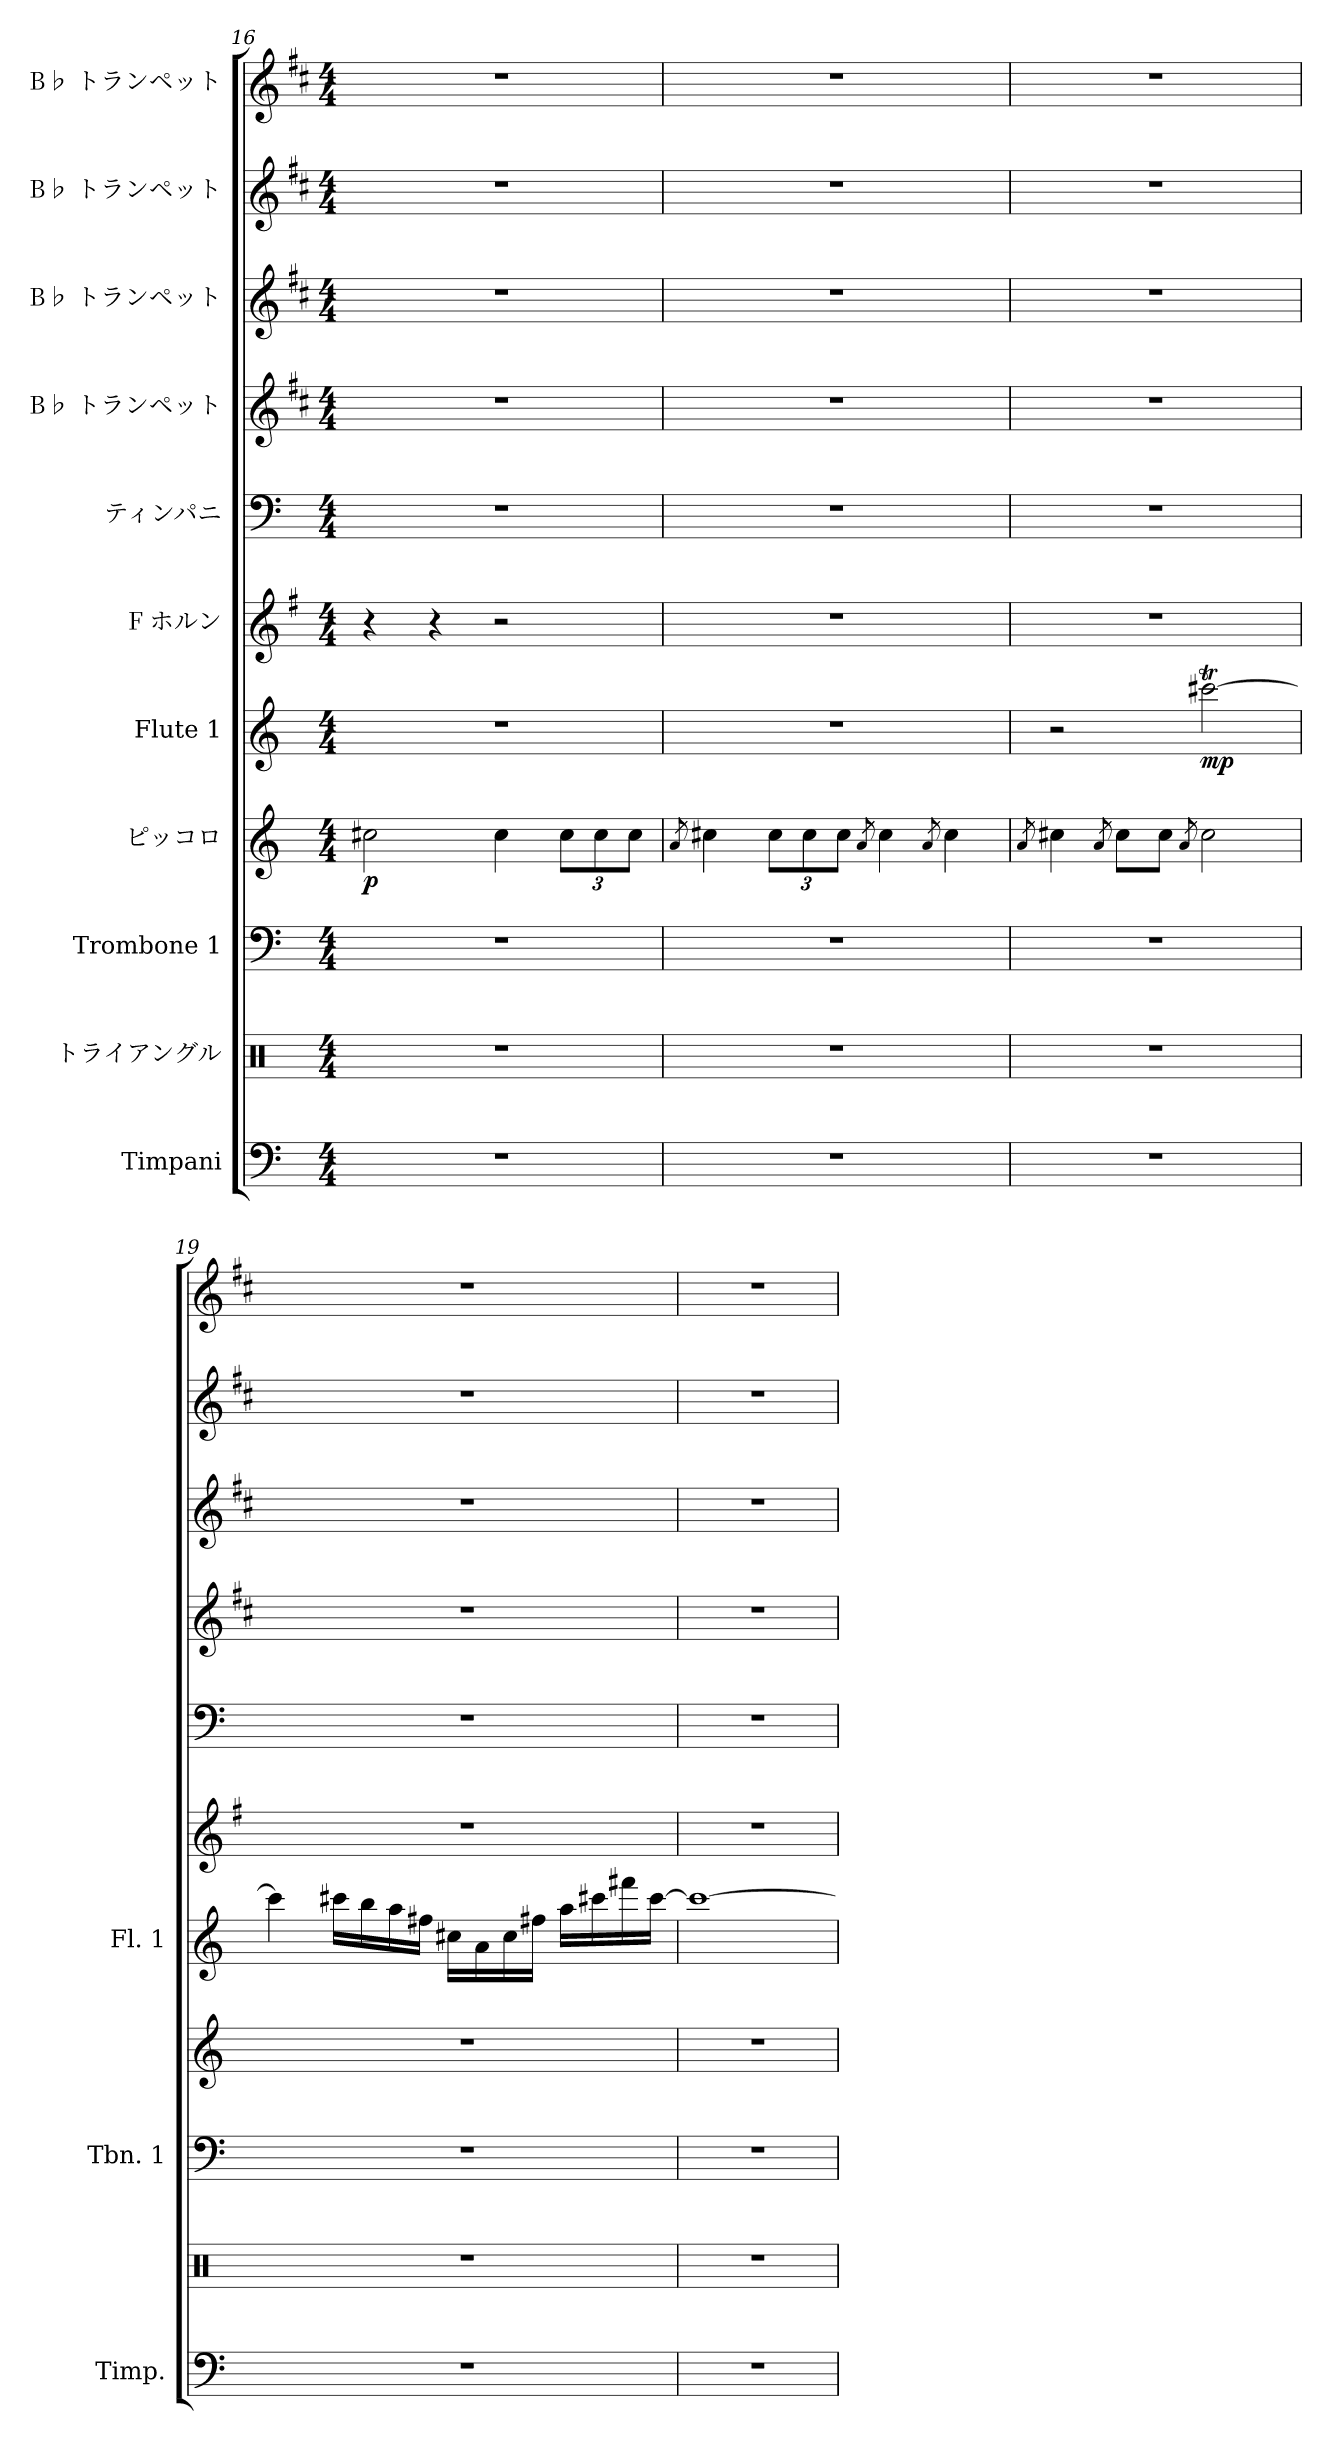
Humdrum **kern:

**kern	**kern	**kern	**kern	**dynam	**kern	**dynam	**kern	**kern	**kern	**kern	**kern	**kern
*part11	*part10	*part9	*part8	*part8	*part7	*part7	*part6	*part5	*part4	*part3	*part2	*part1
*staff11	*staff10	*staff9	*staff8	*staff8	*staff7	*staff7	*staff6	*staff5	*staff4	*staff3	*staff2	*staff1
*I"Timpani	*I"トライアングル	*I"Trombone 1	*I"ピッコロ	*	*I"Flute 1	*	*I"F ホルン	*I"ティンパニ	*I"B♭ トランペット	*I"B♭ トランペット	*I"B♭ トランペット	*I"B♭ トランペット
*I'Timp.	*	*I'Tbn. 1	*	*	*I'Fl. 1	*	*	*	*	*	*	*
!!LO:LB:g=z
*clefF4	*clefX	*clefF4	*clefG2	*	*clefG2	*	*clefG2	*clefF4	*clefG2	*clefG2	*clefG2	*clefG2
*	*	*	*ITrd-7c-12	*	*	*	*ITrd4c7	*	*ITrd1c2	*ITrd1c2	*ITrd1c2	*ITrd1c2
*k[]	*k[]	*k[]	*k[]	*	*k[]	*	*k[]	*k[]	*k[]	*k[]	*k[]	*k[]
*M4/4	*M4/4	*M4/4	*M4/4	*	*M4/4	*	*M4/4	*M4/4	*M4/4	*M4/4	*M4/4	*M4/4
=16	=16	=16	=16	=16	=16	=16	=16	=16	=16	=16	=16	=16
!	!	!	!	!LO:DY:b	!	!	!	!	!	!	!	!
1r	1r	1r	2ccc#X\	p	1r	.	4r	1r	1r	1r	1r	1r
.	.	.	.	.	.	.	4r	.	.	.	.	.
.	.	.	4ccc#\	.	.	.	2r	.	.	.	.	.
*	*	*	*Xbrackettup	*	*	*	*	*	*	*	*	*
.	.	.	12ccc#\L	.	.	.	.	.	.	.	.	.
.	.	.	12ccc#\	.	.	.	.	.	.	.	.	.
.	.	.	12ccc#\J	.	.	.	.	.	.	.	.	.
=17	=17	=17	=17	=17	=17	=17	=17	=17	=17	=17	=17	=17
.	.	.	8qaa/	.	.	.	.	.	.	.	.	.
1r	1r	1r	4ccc#X\	.	1r	.	1r	1r	1r	1r	1r	1r
.	.	.	12ccc#\L	.	.	.	.	.	.	.	.	.
.	.	.	12ccc#\	.	.	.	.	.	.	.	.	.
.	.	.	12ccc#\J	.	.	.	.	.	.	.	.	.
.	.	.	8qaa/	.	.	.	.	.	.	.	.	.
.	.	.	4ccc#\	.	.	.	.	.	.	.	.	.
.	.	.	8qaa/	.	.	.	.	.	.	.	.	.
.	.	.	4ccc#\	.	.	.	.	.	.	.	.	.
=18	=18	=18	=18	=18	=18	=18	=18	=18	=18	=18	=18	=18
.	.	.	8qaa/	.	.	.	.	.	.	.	.	.
*	*	*	*	*	*	*	*	*	*	*	*	*^
1r	1r	1r	4ccc#X\	.	2r	.	1r	1r	1r	1r	1r	1r	2ryy
.	.	.	8qaa/	.	.	.	.	.	.	.	.	.	.
.	.	.	8ccc#\L	.	.	.	.	.	.	.	.	.	.
.	.	.	8ccc#\J	.	.	.	.	.	.	.	.	.	.
*	*	*	*	*	*	*	*	*	*	*	*	*MM90	*
.	.	.	8qaa/	.	.	.	.	.	.	.	.	.	.
!	!	!	!	!	!	!LO:DY:b	!	!	!	!	!	!	!
.	.	.	2ccc#\	.	[2ccc#Xt\	mp	.	.	.	.	.	.	2ryy
=19	=19	=19	=19	=19	=19	=19	=19	=19	=19	=19	=19	=19	=19
1r	1r	1r	1r	.	4ccc#TTT\]	.	1r	1r	1r	1r	1r	1r	4ryy
*	*	*	*	*	*	*	*	*	*	*	*	*MM120	*
.	.	.	.	.	16ccc#X\LL	.	.	.	.	.	.	.	2.ryy
.	.	.	.	.	16bb\	.	.	.	.	.	.	.	.
.	.	.	.	.	16aa\	.	.	.	.	.	.	.	.
.	.	.	.	.	16ff#X\JJ	.	.	.	.	.	.	.	.
.	.	.	.	.	16cc#X\LL	.	.	.	.	.	.	.	.
.	.	.	.	.	16a\	.	.	.	.	.	.	.	.
.	.	.	.	.	16cc#\	.	.	.	.	.	.	.	.
.	.	.	.	.	16ff#X\JJ	.	.	.	.	.	.	.	.
.	.	.	.	.	16aa\LL	.	.	.	.	.	.	.	.
.	.	.	.	.	16ccc#X\	.	.	.	.	.	.	.	.
.	.	.	.	.	16fff#X\	.	.	.	.	.	.	.	.
.	.	.	.	.	[16ccc#\JJ	.	.	.	.	.	.	.	.
*	*	*	*	*	*	*	*	*	*	*	*	*v	*v
=20	=20	=20	=20	=20	=20	=20	=20	=20	=20	=20	=20	=20
1r	1r	1r	1r	.	1ccc#_	.	1r	1r	1r	1r	1r	1r
=	=	=	=	=	=	=	=	=	=	=	=	=
*-	*-	*-	*-	*-	*-	*-	*-	*-	*-	*-	*-	*-
